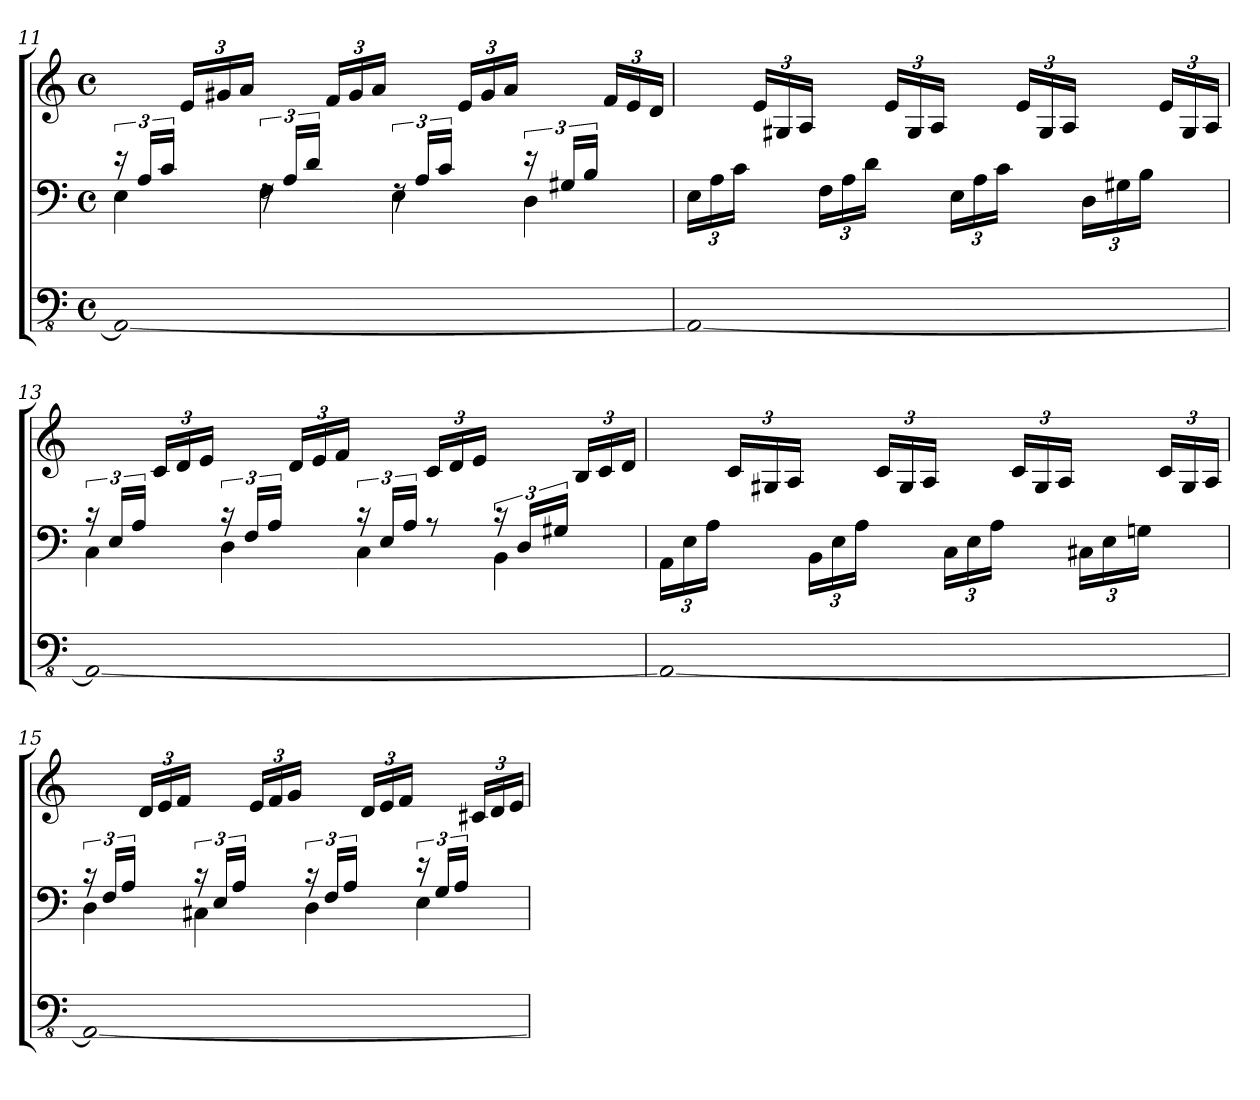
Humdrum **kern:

**kern	**kern	**kern
*part1	*part1	*part1
*staff3	*staff2	*staff1
*clefFv4	*clefF4	*clefG2
*k[]	*k[]	*k[]
*M4/4	*M4/4	*M4/4
*met(c)	*met(c)	*met(c)
=11	=11	=11
!LO:N:head=open	!	!
*	*^	*
1AAA_	24r	4E\	8ryy
.	24A/LL	.	.
.	24c/JJ	.	.
*	*	*	*Xbrackettup
.	8ryy	.	24e/LL
.	.	.	24g#X/
.	.	.	24a/JJ
.	24rF	4F\	8ryy
.	24A/LL	.	.
.	24d/JJ	.	.
.	8ryy	.	24f/LL
.	.	.	24g#/
.	.	.	24a/JJ
.	24rF	4E\	8ryy
.	24A/LL	.	.
.	24c/JJ	.	.
.	8ryy	.	24e/LL
.	.	.	24g#/
.	.	.	24a/JJ
.	24r	4D\	8ryy
.	24G#X/LL	.	.
.	24B/JJ	.	.
.	8ryy	.	24f/LL
.	.	.	24e/
.	.	.	24d/JJ
*	*v	*v	*
!!LO:LB:g=z
=12	=12	=12
!LO:N:head=open	!	!
*	*Xbrackettup	*
1AAA_	24E\LL	8ryy
.	24A\	.
.	24c\JJ	.
.	8ryy	24e/LL
.	.	24G#X/
.	.	24A/JJ
.	24F\LL	8ryy
.	24A\	.
.	24d\JJ	.
.	8ryy	24e/LL
.	.	24G#/
.	.	24A/JJ
.	24E\LL	8ryy
.	24A\	.
.	24c\JJ	.
.	8ryy	24e/LL
.	.	24G#/
.	.	24A/JJ
.	24D\LL	8ryy
.	24G#X\	.
.	24B\JJ	.
.	8ryy	24e/LL
.	.	24G#/
.	.	24A/JJ
=13	=13	=13
!LO:N:head=open	!	!
*	*brackettup	*
*	*^	*
1AAA_	24r	4C\	8ryy
.	24E/LL	.	.
.	24A/JJ	.	.
.	8ryy	.	24c/LL
.	.	.	24d/
.	.	.	24e/JJ
.	24r	4D\	8ryy
.	24F/LL	.	.
.	24A/JJ	.	.
.	8ryy	.	24d/LL
.	.	.	24e/
.	.	.	24f/JJ
.	24r	4C\	8ryy
.	24E/LL	.	.
.	24A/JJ	.	.
.	8r	.	24c/LL
.	.	.	24d/
.	.	.	24e/JJ
.	24r	4BB\	8ryy
.	24D/LL	.	.
.	24G#X/JJ	.	.
.	8ryy	.	24B/LL
.	.	.	24c/
.	.	.	24d/JJ
*	*v	*v	*
!!LO:LB:g=z
=14	=14	=14
!LO:N:head=open	!	!
*	*Xbrackettup	*
1AAA_	24AA\LL	8ryy
.	24E\	.
.	24A\JJ	.
.	8ryy	24c/LL
.	.	24G#X/
.	.	24A/JJ
.	24BB\LL	8ryy
.	24E\	.
.	24A\JJ	.
.	8ryy	24c/LL
.	.	24G#/
.	.	24A/JJ
.	24C\LL	8ryy
.	24E\	.
.	24A\JJ	.
.	8ryy	24c/LL
.	.	24G#/
.	.	24A/JJ
.	24C#X\LL	8ryy
.	24E\	.
.	24Gn\JJ	.
.	8ryy	24c/LL
.	.	24G#/
.	.	24A/JJ
=15	=15	=15
!LO:N:head=open	!	!
*	*brackettup	*
*	*^	*
1AAA_	24r	4D\	8ryy
.	24F/LL	.	.
.	24A/JJ	.	.
.	8ryy	.	24d/LL
.	.	.	24e/
.	.	.	24f/JJ
.	24r	4C#X\	8ryy
.	24E/LL	.	.
.	24A/JJ	.	.
.	8ryy	.	24e/LL
.	.	.	24f/
.	.	.	24g/JJ
.	24r	4D\	8ryy
.	24F/LL	.	.
.	24A/JJ	.	.
.	8ryy	.	24d/LL
.	.	.	24e/
.	.	.	24f/JJ
.	24r	4E\	8ryy
.	24G/LL	.	.
.	24A/JJ	.	.
.	8ryy	.	24c#X/LL
.	.	.	24d/
.	.	.	24e/JJ
*	*v	*v	*
=	=	=
*-	*-	*-
